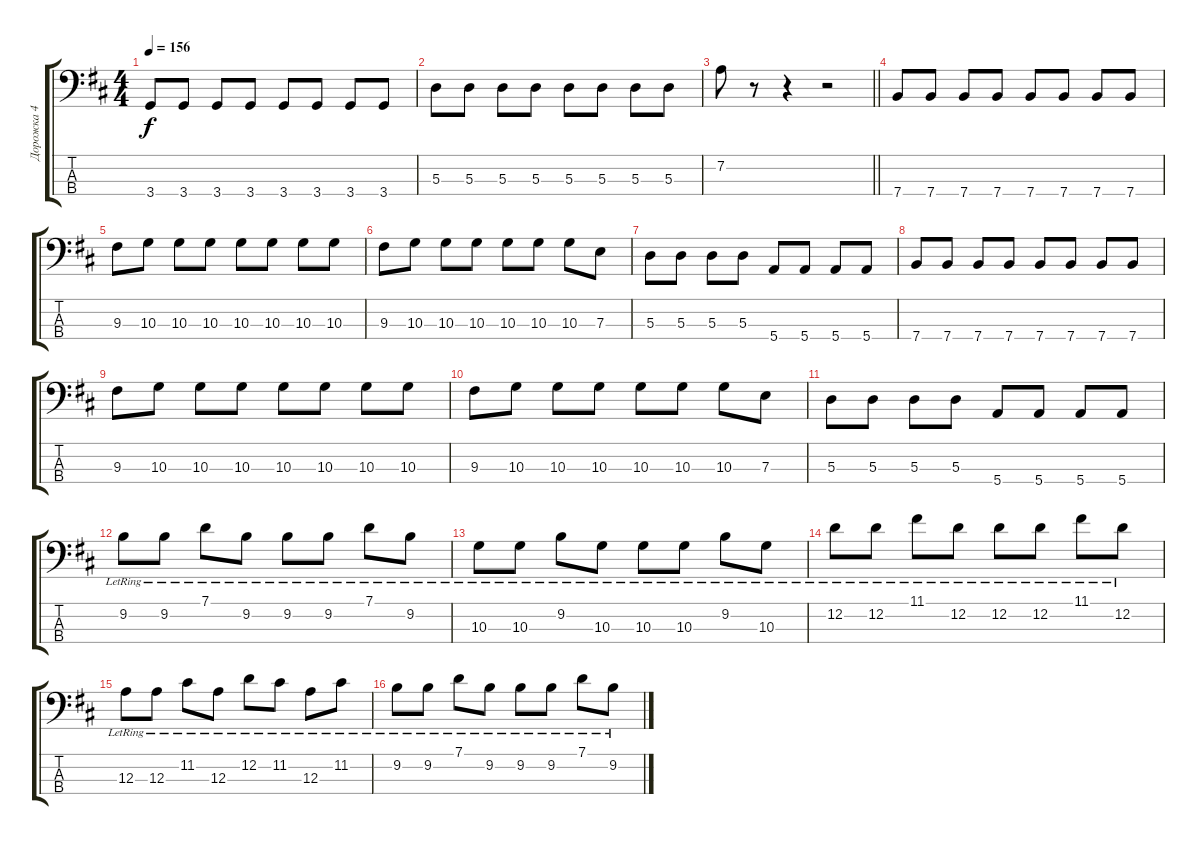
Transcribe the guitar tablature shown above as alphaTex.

\track ("Дорожка 4" "Дорожка 4") {instrument electricbasspick}
\staff {score tabs}
\tuning (G2 D2 A1 E1) {hide}
\ts (4 4)
\tempo 156
\clef f4
\ks bminor
3.4.8{dy f} 3.4.8 3.4.8 3.4.8 3.4.8 3.4.8 3.4.8 3.4.8 |
5.3.8 5.3.8 5.3.8 5.3.8 5.3.8 5.3.8 5.3.8 5.3.8 |
\barLineRight lightlight
7.2.8 r.8 r.4 r.2 |
7.4.8 7.4.8 7.4.8 7.4.8 7.4.8 7.4.8 7.4.8 7.4.8 |
9.3.8 10.3.8 10.3.8 10.3.8 10.3.8 10.3.8 10.3.8 10.3.8 |
9.3.8 10.3.8 10.3.8 10.3.8 10.3.8 10.3.8 10.3.8 7.3.8 |
5.3.8 5.3.8 5.3.8 5.3.8 5.4.8 5.4.8 5.4.8 5.4.8 |
7.4.8 7.4.8 7.4.8 7.4.8 7.4.8 7.4.8 7.4.8 7.4.8 |
9.3.8 10.3.8 10.3.8 10.3.8 10.3.8 10.3.8 10.3.8 10.3.8 |
9.3.8 10.3.8 10.3.8 10.3.8 10.3.8 10.3.8 10.3.8 7.3.8 |
5.3.8 5.3.8 5.3.8 5.3.8 5.4.8 5.4.8 5.4.8 5.4.8 |
9.2{lr}.8 9.2{lr}.8 7.1{lr}.8 9.2{lr}.8 9.2{lr}.8 9.2{lr}.8 7.1{lr}.8 9.2{lr}.8 |
10.3{lr}.8 10.3{lr}.8 9.2{lr}.8 10.3{lr}.8 10.3{lr}.8 10.3{lr}.8 9.2{lr}.8 10.3{lr}.8 |
12.2{lr}.8 12.2{lr}.8 11.1{lr}.8 12.2{lr}.8 12.2{lr}.8 12.2{lr}.8 11.1{lr}.8 12.2{lr}.8 |
12.3{lr}.8 12.3{lr}.8 11.2{lr}.8 12.3{lr}.8 12.2{lr}.8 11.2{lr}.8 12.3{lr}.8 11.2{lr}.8 |
9.2{lr}.8 9.2{lr}.8 7.1{lr}.8 9.2{lr}.8 9.2{lr}.8 9.2{lr}.8 7.1{lr}.8 9.2{lr}.8
